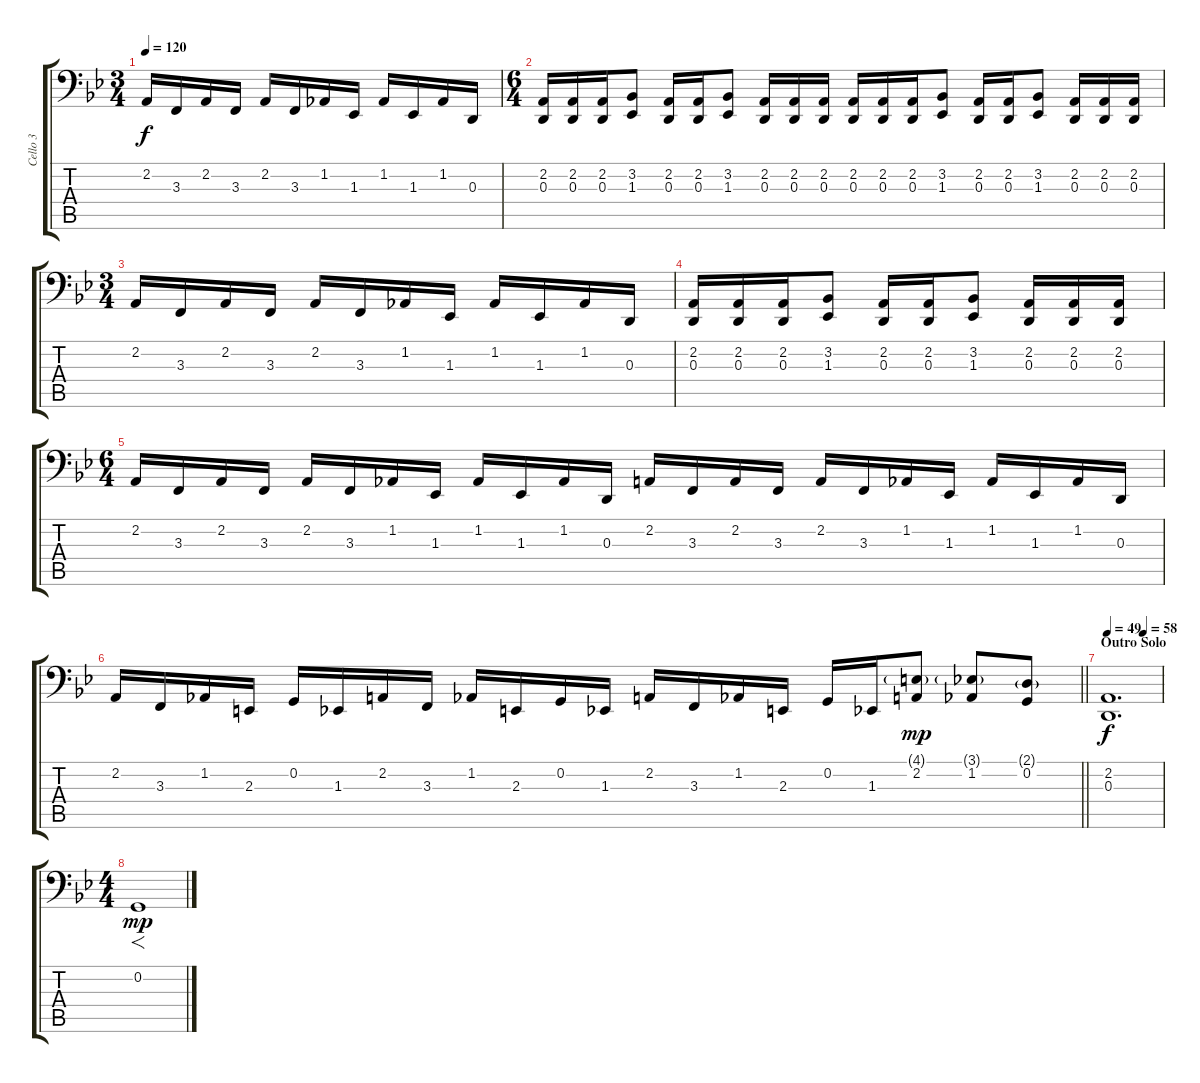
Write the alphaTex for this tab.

\track ("Cello 3" "Cello 3") {instrument cello}
\staff {score tabs}
\tuning (C3 G2 D2 A1 E1 B0) {hide}
\ts (3 4)
\tempo 120
\clef f4
\ks bb
2.2.16{dy f} 3.3.16 2.2.16 3.3.16 2.2.16 3.3.16 1.2.16 1.3.16 1.2.16 1.3.16 1.2.16 0.3.16 |
\ts (6 4)
(2.2 0.3).16 (2.2 0.3).16 (2.2 0.3).16 (3.2 1.3).8 (2.2 0.3).16 (2.2 0.3).16 (3.2 1.3).8 (2.2 0.3).16 (2.2 0.3).16 (2.2 0.3).16 (2.2 0.3).16 (2.2 0.3).16 (2.2 0.3).16 (3.2 1.3).8 (2.2 0.3).16 (2.2 0.3).16 (3.2 1.3).8 (2.2 0.3).16 (2.2 0.3).16 (2.2 0.3).16 |
\ts (3 4)
2.2.16 3.3.16 2.2.16 3.3.16 2.2.16 3.3.16 1.2.16 1.3.16 1.2.16 1.3.16 1.2.16 0.3.16 |
(2.2 0.3).16 (2.2 0.3).16 (2.2 0.3).16 (3.2 1.3).8 (2.2 0.3).16 (2.2 0.3).16 (3.2 1.3).8 (2.2 0.3).16 (2.2 0.3).16 (2.2 0.3).16 |
\ts (6 4)
2.2.16 3.3.16 2.2.16 3.3.16 2.2.16 3.3.16 1.2.16 1.3.16 1.2.16 1.3.16 1.2.16 0.3.16 2.2.16 3.3.16 2.2.16 3.3.16 2.2.16 3.3.16 1.2.16 1.3.16 1.2.16 1.3.16 1.2.16 0.3.16 |
\barLineRight lightlight
2.2.16 3.3.16 1.2.16 2.3.16 0.2.16 1.3.16 2.2.16 3.3.16 1.2.16 2.3.16 0.2.16 1.3.16 2.2.16 3.3.16 1.2.16 2.3.16 0.2.16 1.3.16 (4.1{g} 2.2).8{dy mp} (3.1{g} 1.2).8 (2.1{g} 0.2).8 |
\section ("" "Outro Solo")
\tempo 49
\tempo (58 0.6666666666666666)
(2.2 0.3).1{d dy f volume 0} |
\ts (4 4)
0.2.1{f dy mp volume 16 balance 8 instrument cello}
